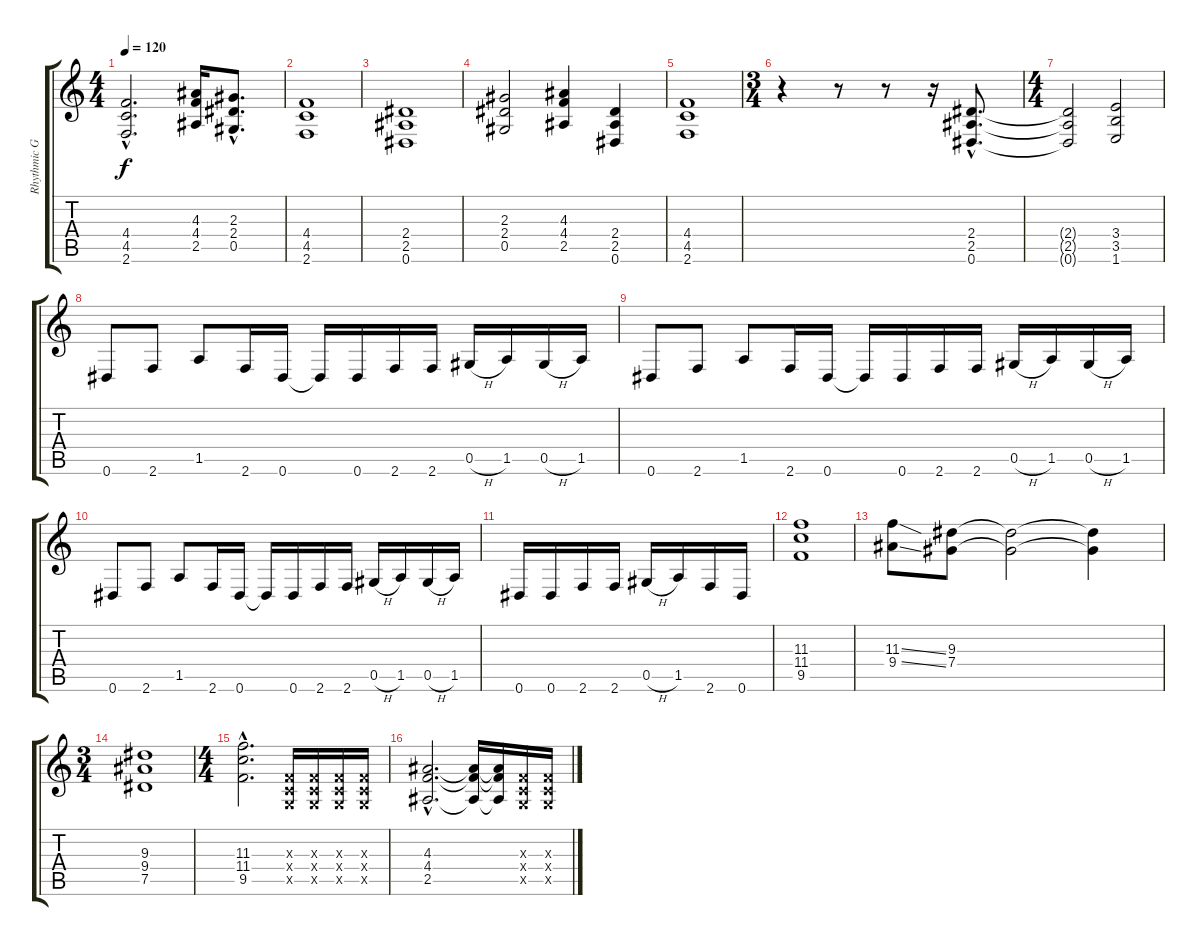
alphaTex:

\track ("Rhythmic Guitar" "Rhythmic G") {instrument distortionguitar}
\staff {score tabs}
\tuning (Eb4 Bb3 Gb3 Db3 Ab2 Eb2) {hide}
\ts (4 4)
\tempo 120
\clef g2
\ks c
(4.4{hac} 4.5{hac} 2.6{hac}).2{d dy f} (4.3 4.4 2.5).16 (2.3{hac} 2.4{hac} 0.5{hac}).8{d} |
(4.4 4.5 2.6).1 |
(2.4 2.5 0.6).1 |
(2.3 2.4 0.5).2 (4.3 4.4 2.5).4 (2.4 2.5 0.6).4 |
(4.4 4.5 2.6).1 |
\ts (3 4)
r.4 r.8 r.8 r.16 (2.4{hac} 2.5{hac} 0.6{hac}).8{d} |
\ts (4 4)
(2.4{t} 2.5{t} 0.6{t}).2 (3.4 3.5 1.6).2 |
0.6.8 2.6.8 1.5.8 2.6.16 0.6.16 0.6{t}.16 0.6.16 2.6.16 2.6.16 0.5{h}.16 1.5.16 0.5{h}.16 1.5.16 |
0.6.8 2.6.8 1.5.8 2.6.16 0.6.16 0.6{t}.16 0.6.16 2.6.16 2.6.16 0.5{h}.16 1.5.16 0.5{h}.16 1.5.16 |
0.6.8 2.6.8 1.5.8 2.6.16 0.6.16 0.6{t}.16 0.6.16 2.6.16 2.6.16 0.5{h}.16 1.5.16 0.5{h}.16 1.5.16 |
0.6.16 0.6.16 2.6.16 2.6.16 0.5{h}.16 1.5.16 2.6.16 0.6.16 |
(11.3 11.4 9.5).1 |
(11.3{ss} 9.4{ss}).8 (9.3 7.4).8 (9.3{t} 7.4{t}).2 (9.3{t} 7.4{t}).4 |
\ts (3 4)
(9.3 9.4 7.5).1 |
\ts (4 4)
(11.3{hac} 11.4{hac} 9.5{hac}).2{d} (-1.3{x} -1.4{x} -1.5{x}).16 (-1.3{x} -1.4{x} -1.5{x}).16 (-1.3{x} -1.4{x} -1.5{x}).16 (-1.3{x} -1.4{x} -1.5{x}).16 |
(4.3{hac} 4.4{hac} 2.5{hac}).2{d} (4.3{t} 4.4{t} 2.5{t}).16 (4.3{t} 4.4{t} 2.5{t}).16 (-1.3{x} -1.4{x} -1.5{x}).16 (-1.3{x} -1.4{x} -1.5{x}).16
